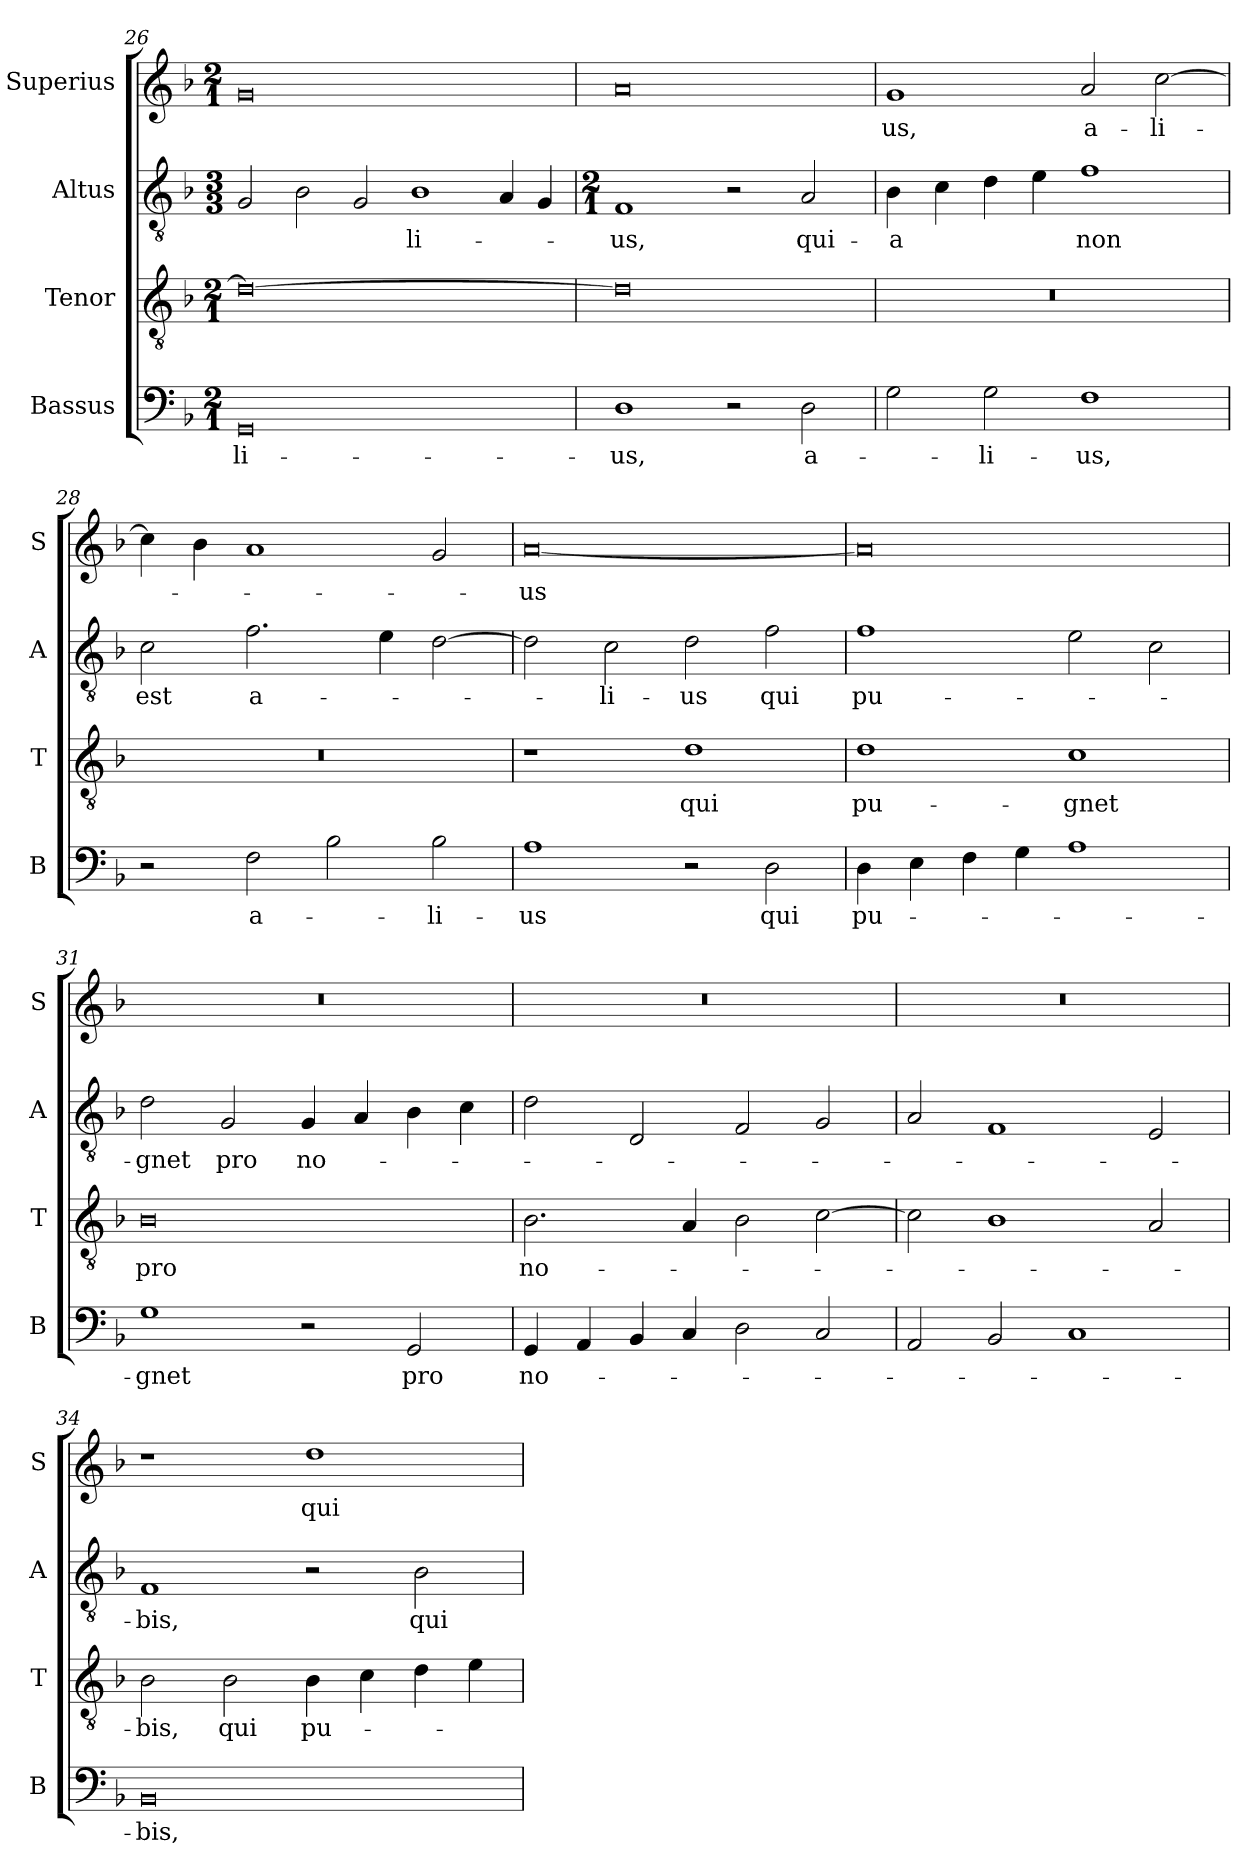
**kern	**text	**kern	**text	**kern	**text	**kern	**text
*part4	*part4	*part3	*part3	*part2	*part2	*part1	*part1
*staff4	*staff4	*staff3	*staff3	*staff2	*staff2	*staff1	*staff1
*I"Bassus	*	*I"Tenor	*	*I"Altus	*	*I"Superius	*
*I'B	*	*I'T	*	*I'A	*	*I'S	*
*clefF4	*	*clefGv2	*	*clefGv2	*	*clefG2	*
*k[b-]	*	*k[b-]	*	*k[b-]	*	*k[b-]	*
*F:	*	*F:	*	*F:	*	*F:	*
*M2/1	*	*M2/1	*	*M3/3	*	*M2/1	*
*	*	*	*	*Xtuplet	*	*	*
=26	=26	=26	=26	=26	=26	=26	=26
0GG	-li-	0d_	.	3G	.	0g	.
.	.	.	.	3B-	.	.	.
.	.	.	.	3G	.	.	.
.	.	.	.	3%2B-	-li-	.	.
.	.	.	.	6A	.	.	.
.	.	.	.	6G	.	.	.
=	=	=	=	=	=	=	=
*	*	*	*	*M2/1	*	*	*
1D	-us,	0d]	.	1F	-us,	0a	.
2r	.	.	.	2r	.	.	.
2D	a-	.	.	2A	qui-	.	.
=27	=27	=27	=27	=27	=27	=27	=27
2G	.	0r	.	4B-	-a	1g	-us,
.	.	.	.	4c	.	.	.
2G	-li-	.	.	4d	.	.	.
.	.	.	.	4e	.	.	.
1F	-us,	.	.	1f	non	2a	a-
.	.	.	.	.	.	[2cc	-li-
=28	=28	=28	=28	=28	=28	=28	=28
2r	.	0r	.	2c	est	4cc]	.
.	.	.	.	.	.	4b-	.
2F	a-	.	.	2.f	a-	1a	.
2B-	.	.	.	.	.	.	.
.	.	.	.	4e	.	.	.
2B-	-li-	.	.	[2d	.	2g	.
=29	=29	=29	=29	=29	=29	=29	=29
1A	-us	1r	.	2d]	.	[0a	-us
.	.	.	.	2c	-li-	.	.
2r	.	1d	qui	2d	-us	.	.
2D	qui	.	.	2f	qui	.	.
=30	=30	=30	=30	=30	=30	=30	=30
4D	pu-	1d	pu-	1f	pu-	0a]	.
4E	.	.	.	.	.	.	.
4F	.	.	.	.	.	.	.
4G	.	.	.	.	.	.	.
1A	.	1c	-gnet	2e	.	.	.
.	.	.	.	2c	.	.	.
=31	=31	=31	=31	=31	=31	=31	=31
1G	-gnet	0B-	pro	2d	-gnet	0r	.
.	.	.	.	2G	pro	.	.
2r	.	.	.	4G	no-	.	.
.	.	.	.	4A	.	.	.
2GG	pro	.	.	4B-	.	.	.
.	.	.	.	4c	.	.	.
=32	=32	=32	=32	=32	=32	=32	=32
4GG	no-	2.B-	no-	2d	.	0r	.
4AA	.	.	.	.	.	.	.
4BB-	.	.	.	2D	.	.	.
4C	.	4A	.	.	.	.	.
2D	.	2B-	.	2F	.	.	.
2C	.	[2c	.	2G	.	.	.
=33	=33	=33	=33	=33	=33	=33	=33
2AA	.	2c]	.	2A	.	0r	.
2BB-	.	1B-	.	1F	.	.	.
1C	.	.	.	.	.	.	.
.	.	2A	.	2E	.	.	.
=34	=34	=34	=34	=34	=34	=34	=34
0BB-	-bis,	2B-	-bis,	1F	-bis,	1r	.
.	.	2B-	qui	.	.	.	.
.	.	4B-	pu-	2r	.	1dd	qui
.	.	4c	.	.	.	.	.
.	.	4d	.	2B-	qui	.	.
.	.	4e	.	.	.	.	.
=	=	=	=	=	=	=	=
*-	*-	*-	*-	*-	*-	*-	*-
